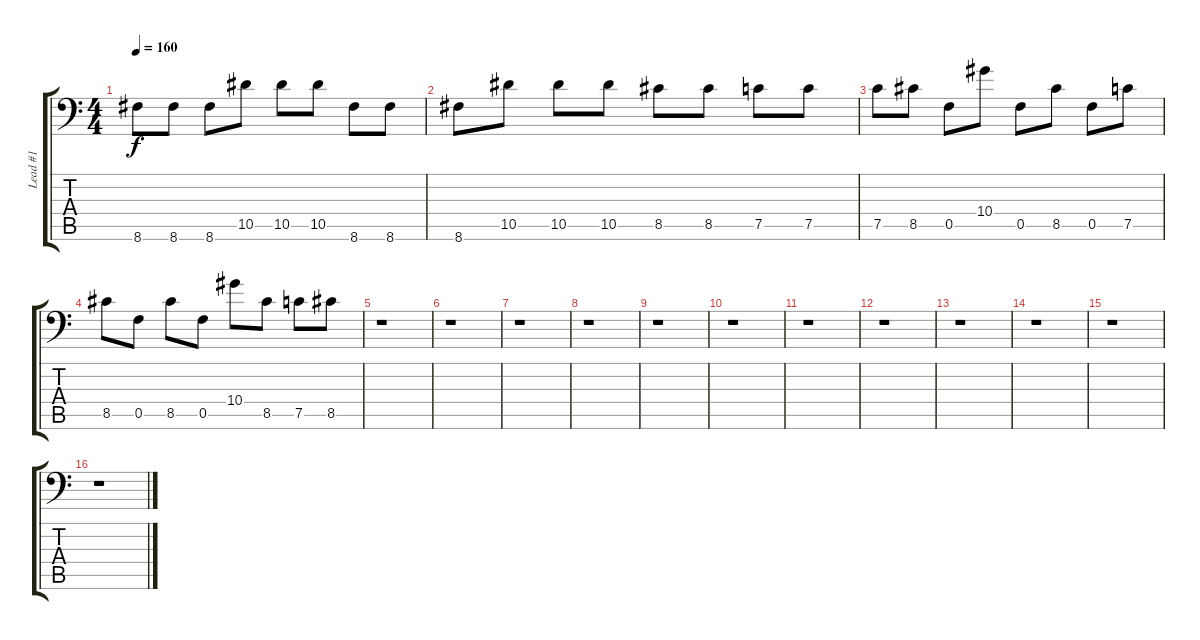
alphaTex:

\track ("Lead #1" "Lead #1") {instrument distortionguitar}
\staff {score tabs}
\tuning (C4 G3 Eb3 Bb2 F2 Bb1) {hide}
\ts (4 4)
\tempo 160
\clef f4
\ks c
8.6.8{dy f} 8.6.8 8.6.8 10.5.8 10.5.8 10.5.8 8.6.8 8.6.8 |
8.6.8 10.5.8 10.5.8 10.5.8 8.5.8 8.5.8 7.5.8 7.5.8 |
7.5.8 8.5.8 0.5.8 10.4.8 0.5.8 8.5.8 0.5.8 7.5.8 |
8.5.8 0.5.8 8.5.8 0.5.8 10.4.8 8.5.8 7.5.8 8.5.8 |
r.1 |
r.1 |
r.1 |
r.1 |
r.1 |
r.1 |
r.1 |
r.1 |
r.1 |
r.1 |
r.1 |
r.1
